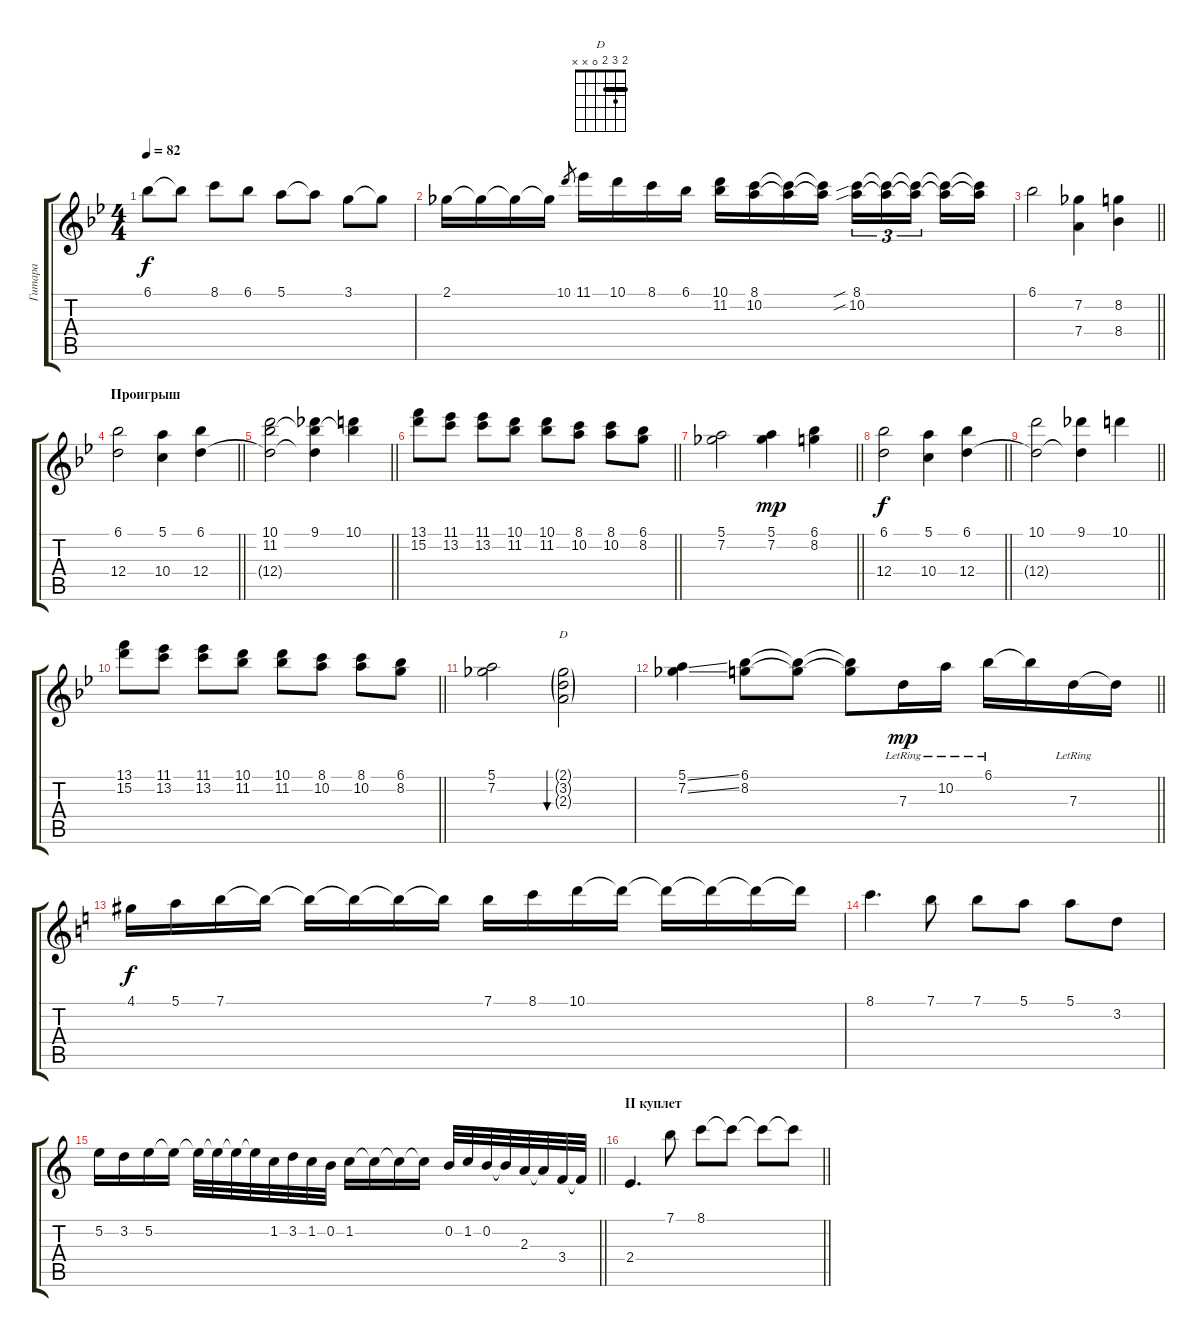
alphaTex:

\track ("Гитара" "Гитара") {instrument acousticguitarnylon}
\staff {score tabs}
\tuning (E4 B3 G3 D3 A2 E2) {hide}
\chord ("D" 2 3 2 0 x x) {barre 2}
\ts (4 4)
\tempo 82
\clef g2
\ks gminor
6.1{t}.8{dy f} 6.1{t}.8 8.1.8 6.1.8 5.1.8 5.1{t}.8 3.1.8 3.1{t}.8 |
2.1.16 2.1{t}.16 2.1{t}.16 2.1{t}.16 10.1.8{gr} 11.1.16 10.1.16 8.1.16 6.1.16 (10.1 11.2).16 (8.1 10.2).16 (8.1{t} 10.2{t}).16 (8.1{t} 10.2{t}).16 (8.1{sib} 10.2{sib}).16{tu (3 2)} (8.1{t} 10.2{t}).16{tu (3 2)} (8.1{t} 10.2{t}).16{tu (3 2) beam splitsecondary} (8.1{t} 10.2{t}).16 (8.1{t} 10.2{t}).16 |
\barLineRight lightlight
6.1.2 (7.2 7.4).4 (8.2 8.4).4 |
\section ("" "Проигрыш")
\barLineRight lightlight
(6.1 12.4).2 (5.1 10.4).4 (6.1 12.4).4 |
\barLineRight lightlight
(10.1 11.2 12.4{t}).2 (9.1 11.2{t} 12.4{t}).4 (10.1 11.2{t}).4 |
\barLineRight lightlight
(13.1 15.2).8 (11.1 13.2).8 (11.1 13.2).8 (10.1 11.2).8 (10.1 11.2).8 (8.1 10.2).8 (8.1 10.2).8 (6.1 8.2).8 |
\barLineRight lightlight
(5.1 7.2).2 (5.1 7.2).4{dy mp} (6.1 8.2).4 |
\barLineRight lightlight
(6.1 12.4).2{dy f} (5.1 10.4).4 (6.1 12.4).4 |
\barLineRight lightlight
(10.1 12.4{t}).2 (9.1 12.4{t}).4 10.1.4 |
\barLineRight lightlight
(13.1 15.2).8 (11.1 13.2).8 (11.1 13.2).8 (10.1 11.2).8 (10.1 11.2).8 (8.1 10.2).8 (8.1 10.2).8 (6.1 8.2).8 |
(5.1 7.2).2 (2.1{g} 3.2{g} 2.3{g}).2{bu 120 ch "D"} |
\barLineRight lightlight
(5.1{ss} 7.2{ss}).4 (6.1 8.2).8 (6.1{t} 8.2{t}).8 (6.1{t} 8.2{t}).8 7.3{lr}.16{dy mp} 10.2{lr}.16 6.1{lr}.16 6.1{t}.16 7.3{lr}.16 7.3{t}.16 |
\section ("" "")
\ks aminor
4.1.16{dy f} 5.1.16 7.1.16 7.1{t}.16 7.1{t}.16 7.1{t}.16 7.1{t}.16 7.1{t}.16 7.1.16 8.1.16 10.1.16 10.1{t}.16 10.1{t}.16 10.1{t}.16 10.1{t}.16 10.1{t}.16 |
8.1.4{d} 7.1.8 7.1.8 5.1.8 5.1.8 3.2.8 |
\barLineRight lightlight
5.2.16 3.2.16 5.2.16 5.2{t}.16 5.2{t}.32 5.2{t}.32 5.2{t}.32 5.2{t}.32 1.2.32 3.2.32 1.2.32 0.2.32 1.2.16 1.2{t}.16 1.2{t}.16 1.2{t}.16 0.2.32 1.2.32 0.2.32 0.2{t}.32 2.3.32 2.3{t}.32 3.4.32 3.4{t}.32 |
\section ("" "II куплет")
\barLineRight lightlight
2.4.4{d} 7.1.8 8.1.8 8.1{t}.8 8.1{t}.8 8.1{t}.8
